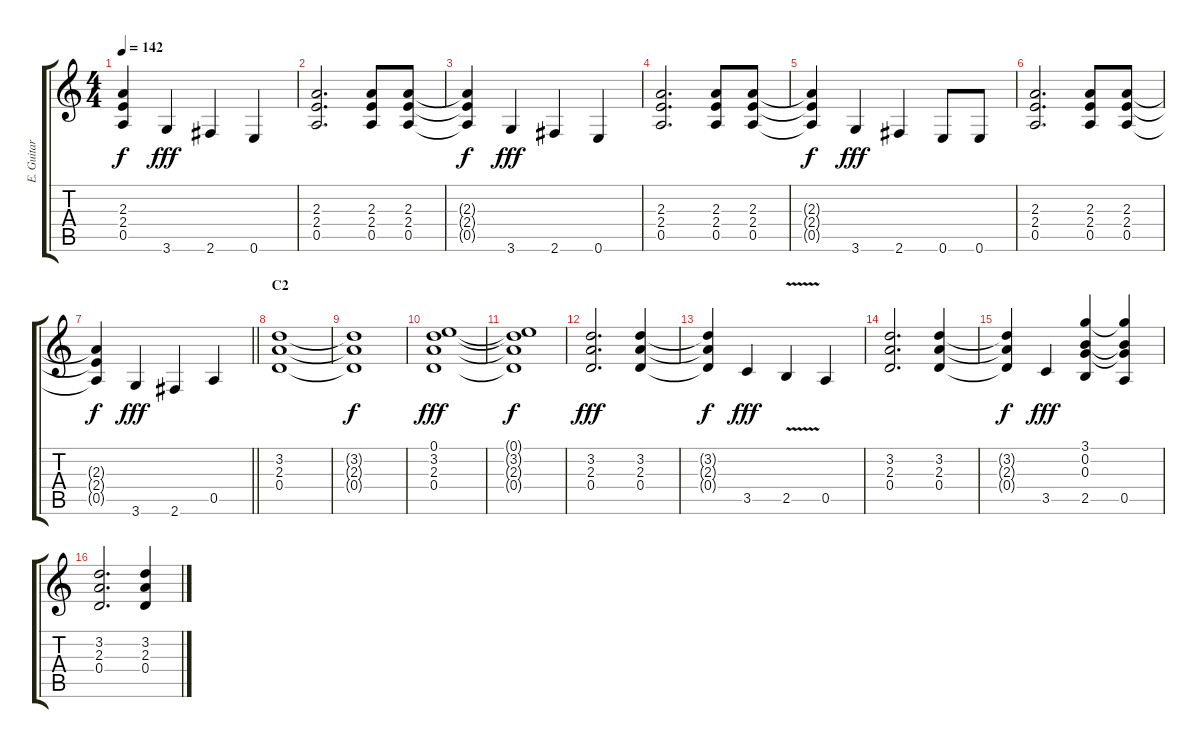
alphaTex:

\track ("E. Guitar 3" "E. Guitar ") {instrument distortionguitar}
\staff {score tabs}
\tuning (E4 B3 G3 D3 A2 E2) {hide}
\ts (4 4)
\tempo 142
\clef g2
\ks c
(2.3{t} 2.4{t} 0.5{t}).4{dy f} 3.6.4{dy fff} 2.6.4 0.6.4 |
(2.3 2.4 0.5).2{d} (2.3 2.4 0.5).8 (2.3 2.4 0.5).8 |
(2.3{t} 2.4{t} 0.5{t}).4{dy f} 3.6.4{dy fff} 2.6.4 0.6.4 |
(2.3 2.4 0.5).2{d} (2.3 2.4 0.5).8 (2.3 2.4 0.5).8 |
(2.3{t} 2.4{t} 0.5{t}).4{dy f} 3.6.4{dy fff} 2.6.4 0.6.8 0.6.8 |
(2.3 2.4 0.5).2{d} (2.3 2.4 0.5).8 (2.3 2.4 0.5).8 |
\barLineRight lightlight
(2.3{t} 2.4{t} 0.5{t}).4{dy f} 3.6.4{dy fff} 2.6.4 0.5.4 |
\section ("" "C2")
(3.2 2.3 0.4).1 |
(3.2{t} 2.3{t} 0.4{t}).1{dy f} |
(0.1 3.2 2.3 0.4).1{dy fff} |
(0.1{t} 3.2{t} 2.3{t} 0.4{t}).1{dy f} |
(3.2 2.3 0.4).2{d dy fff} (3.2 2.3 0.4).4 |
(3.2{t} 2.3{t} 0.4{t}).4{dy f} 3.5.4{dy fff} 2.5{v}.4 0.5.4 |
(3.2 2.3 0.4).2{d} (3.2 2.3 0.4).4 |
(3.2{t} 2.3{t} 0.4{t}).4{dy f} 3.5.4{dy fff} (3.1 0.2 0.3 2.5).4 (3.1{t} 0.2{t} 0.3{t} 0.5).4 |
(3.2 2.3 0.4).2{d} (3.2 2.3 0.4).4
